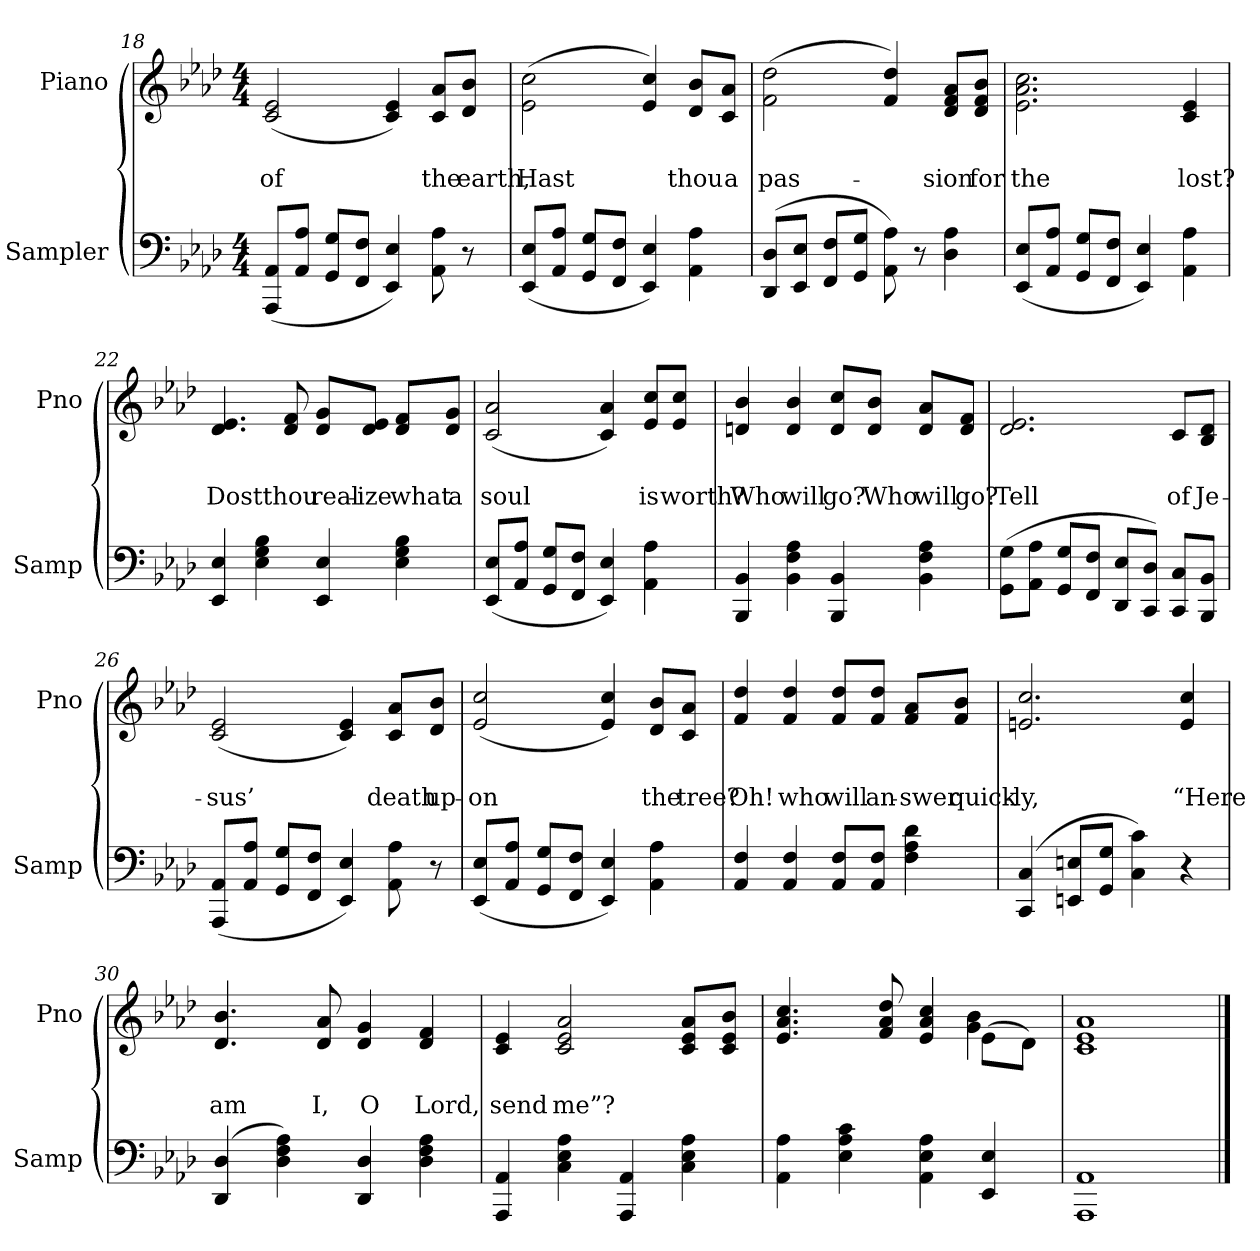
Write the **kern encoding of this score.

**kern	**kern	**text	**text
*part2	*part1	*part1	*part1
*staff2	*staff1	*staff1	*staff1
*I"Sampler	*I"Piano	*	*
*I'Samp	*I'Pno	*	*
*clefF4	*clefG2	*	*
*k[b-e-a-d-]	*k[b-e-a-d-]	*	*
*A-:	*A-:	*	*
*M4/4	*M4/4	*	*
=18	=18	=18	=18
(8AAA-/ 8AA-/L	(2c 2e-	.	of
8AA-/ 8A-/J	.	.	.
8GG/ 8G/L	.	.	.
8FF/ 8F/J	.	.	.
4EE- 4E-)	4c 4e-)	.	.
8AA- 8A-	8c/ 8a-/L	.	the
8r	8d-/ 8b-/J	.	earth,
=19	=19	=19	=19
(8EE-/ 8E-/L	(2e-\ 2cc\	.	Hast
8AA-/ 8A-/J	.	.	.
8GG/ 8G/L	.	.	.
8FF/ 8F/J	.	.	.
4EE- 4E-)	4e- 4cc)	.	.
4AA- 4A-	8d-/ 8b-/L	.	thou
.	8c/ 8a-/J	.	a
=20	=20	=20	=20
(8DD-/ 8D-/L	(2f\ 2dd-\	.	pas-
8EE-/ 8E-/J	.	.	.
8FF/ 8F/L	.	.	.
8GG/ 8G/J	.	.	.
8AA- 8A-)	4f 4dd-)	.	.
8r	.	.	.
4D- 4A-	8d-/ 8f/ 8a-/L	.	-sion
.	8d-/ 8f/ 8b-/J	.	for
=21	=21	=21	=21
(8EE-/ 8E-/L	2.e-\ 2.a-\ 2.cc\	.	the
8AA-/ 8A-/J	.	.	.
8GG/ 8G/L	.	.	.
8FF/ 8F/J	.	.	.
4EE- 4E-)	.	.	.
4AA- 4A-	4c/ 4e-/	.	lost?
=22	=22	=22	=22
4EE- 4E-	4.d-/ 4.e-/	.	Dost
4E- 4G 4B-	.	.	.
.	8d-/ 8f/	.	thou
4EE- 4E-	8d-/ 8g/L	.	real-
.	8d-/ 8e-/J	.	-ize
4E- 4G 4B-	8d-/ 8f/L	.	what
.	8d-/ 8g/J	.	a
=23	=23	=23	=23
(8EE-/ 8E-/L	(2c 2a-	.	soul
8AA-/ 8A-/J	.	.	.
8GG/ 8G/L	.	.	.
8FF/ 8F/J	.	.	.
4EE- 4E-)	4c 4a-)	.	.
4AA- 4A-	8e-/ 8cc/L	.	is
.	8e-/ 8cc/J	.	worth?
=24	=24	=24	=24
4BBB- 4BB-	4dn 4b-	.	Who
4BB- 4F 4A-	4d 4b-	.	will
4BBB- 4BB-	8d/ 8cc/L	.	go?
.	8d/ 8b-/J	.	Who
4BB- 4F 4A-	8d/ 8a-/L	.	will
.	8d/ 8f/J	.	go?
=25	=25	=25	=25
(8GG\ 8G\L	2.d-/ 2.e-/	.	Tell
8AA-\ 8A-\J	.	.	.
8GG/ 8G/L	.	.	.
8FF/ 8F/J	.	.	.
8DD-/ 8E-/L	.	.	.
8CC/ 8D-/J)	.	.	.
8CC/ 8C/L	8c/L	.	of
8BBB-/ 8BB-/J	8B-/ 8d-/J	.	Je-
=26	=26	=26	=26
(8AAA-/ 8AA-/L	(2c 2e-	.	-sus’
8AA-/ 8A-/J	.	.	.
8GG/ 8G/L	.	.	.
8FF/ 8F/J	.	.	.
4EE- 4E-)	4c 4e-)	.	.
8AA- 8A-	8c/ 8a-/L	.	death
8r	8d-/ 8b-/J	.	up-
=27	=27	=27	=27
(8EE-/ 8E-/L	(2e- 2cc	.	-on
8AA-/ 8A-/J	.	.	.
8GG/ 8G/L	.	.	.
8FF/ 8F/J	.	.	.
4EE- 4E-)	4e- 4cc)	.	.
4AA- 4A-	8d-/ 8b-/L	.	the
.	8c/ 8a-/J	.	tree?
=28	=28	=28	=28
4AA- 4F	4f 4dd-	.	Oh!
4AA- 4F	4f 4dd-	.	who
8AA-/ 8F/L	8f/ 8dd-/L	.	will
8AA-/ 8F/J	8f/ 8dd-/J	.	an-
4F 4A- 4d-	8f/ 8a-/L	.	-swer
.	8f/ 8b-/J	.	quick-
=29	=29	=29	=29
(4CC 4C	2.en 2.cc	.	-ly,
8EEn/ 8En/L	.	.	.
8GG/ 8G/J	.	.	.
4C 4c)	.	.	.
4r	4e 4cc	.	“Here
=30	=30	=30	=30
(4DD- 4D-	4.d- 4.b-	.	am
4D- 4F 4A-)	.	.	.
.	8d- 8a-	.	I,
4DD- 4D-	4d- 4g	.	O
4D- 4F 4A-	4d- 4f	.	Lord,
=31	=31	=31	=31
4AAA- 4AA-	4c 4e-	.	send
4C 4E- 4A-	2c 2e- 2a-	.	me”?
4AAA- 4AA-	.	.	.
4C 4E- 4A-	8c/ 8e-/ 8a-/L	.	.
.	8c/ 8e-/ 8b-/J	.	.
=32	=32	=32	=32
*	*^	*	*
4AA- 4A-	4.e- 4.a- 4.cc	2.ryy	.	.
4E- 4A- 4c	.	.	.	.
.	8f 8a- 8dd-	.	.	.
4AA- 4E- 4A-	4e- 4a- 4cc	.	.	.
4EE- 4E-	(8e-\L	4g 4b-	.	.
.	8d-\J)	.	.	.
*	*v	*v	*	*
=33	=33	=33	=33
1AAA- 1AA-	1c 1e- 1a-	.	.
==	==	==	==
*-	*-	*-	*-
